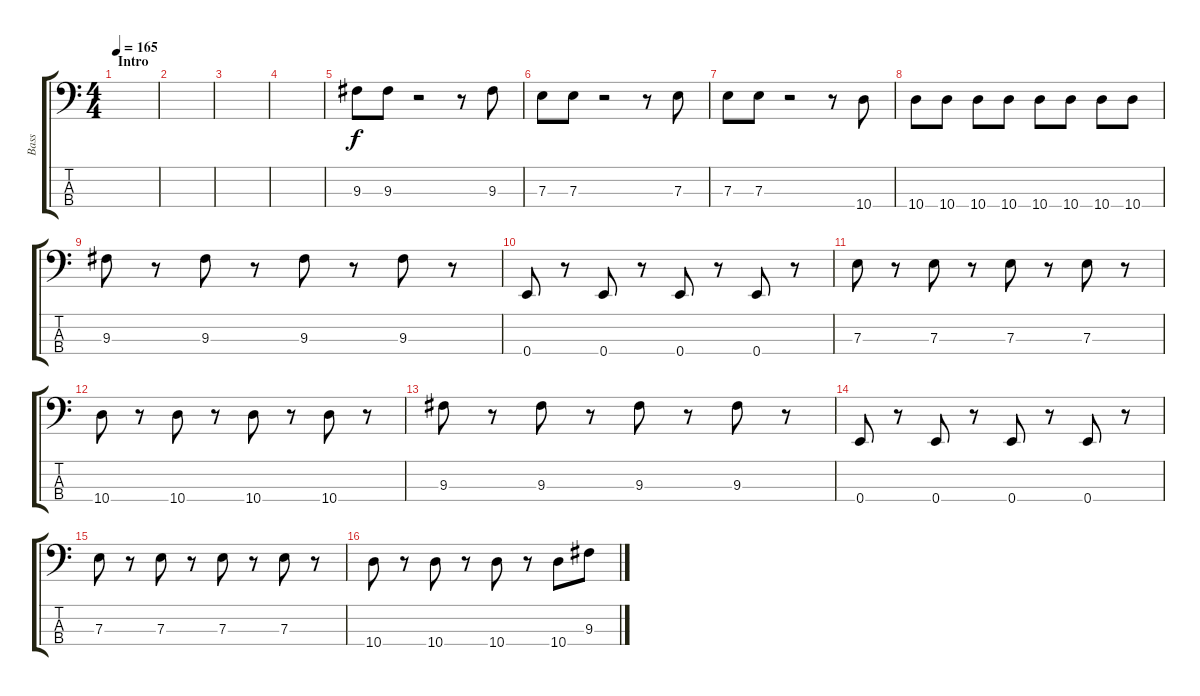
\track ("Bass" "Bass") {instrument electricbassfinger}
\staff {score tabs}
\tuning (G2 D2 A1 E1) {hide}
\ts (4 4)
\section ("" "Intro")
\tempo 165
\clef f4
\ks c
|
|
|
|
9.3.8 9.3.8 r.2 r.8 9.3.8 |
7.3.8 7.3.8 r.2 r.8 7.3.8 |
7.3.8 7.3.8 r.2 r.8 10.4.8 |
10.4.8 10.4.8 10.4.8 10.4.8 10.4.8 10.4.8 10.4.8 10.4.8 |
9.3.8 r.8 9.3.8 r.8 9.3.8 r.8 9.3.8 r.8 |
0.4.8 r.8 0.4.8 r.8 0.4.8 r.8 0.4.8 r.8 |
7.3.8 r.8 7.3.8 r.8 7.3.8 r.8 7.3.8 r.8 |
10.4.8 r.8 10.4.8 r.8 10.4.8 r.8 10.4.8 r.8 |
9.3.8 r.8 9.3.8 r.8 9.3.8 r.8 9.3.8 r.8 |
0.4.8 r.8 0.4.8 r.8 0.4.8 r.8 0.4.8 r.8 |
7.3.8 r.8 7.3.8 r.8 7.3.8 r.8 7.3.8 r.8 |
10.4.8 r.8 10.4.8 r.8 10.4.8 r.8 10.4.8 9.3.8
